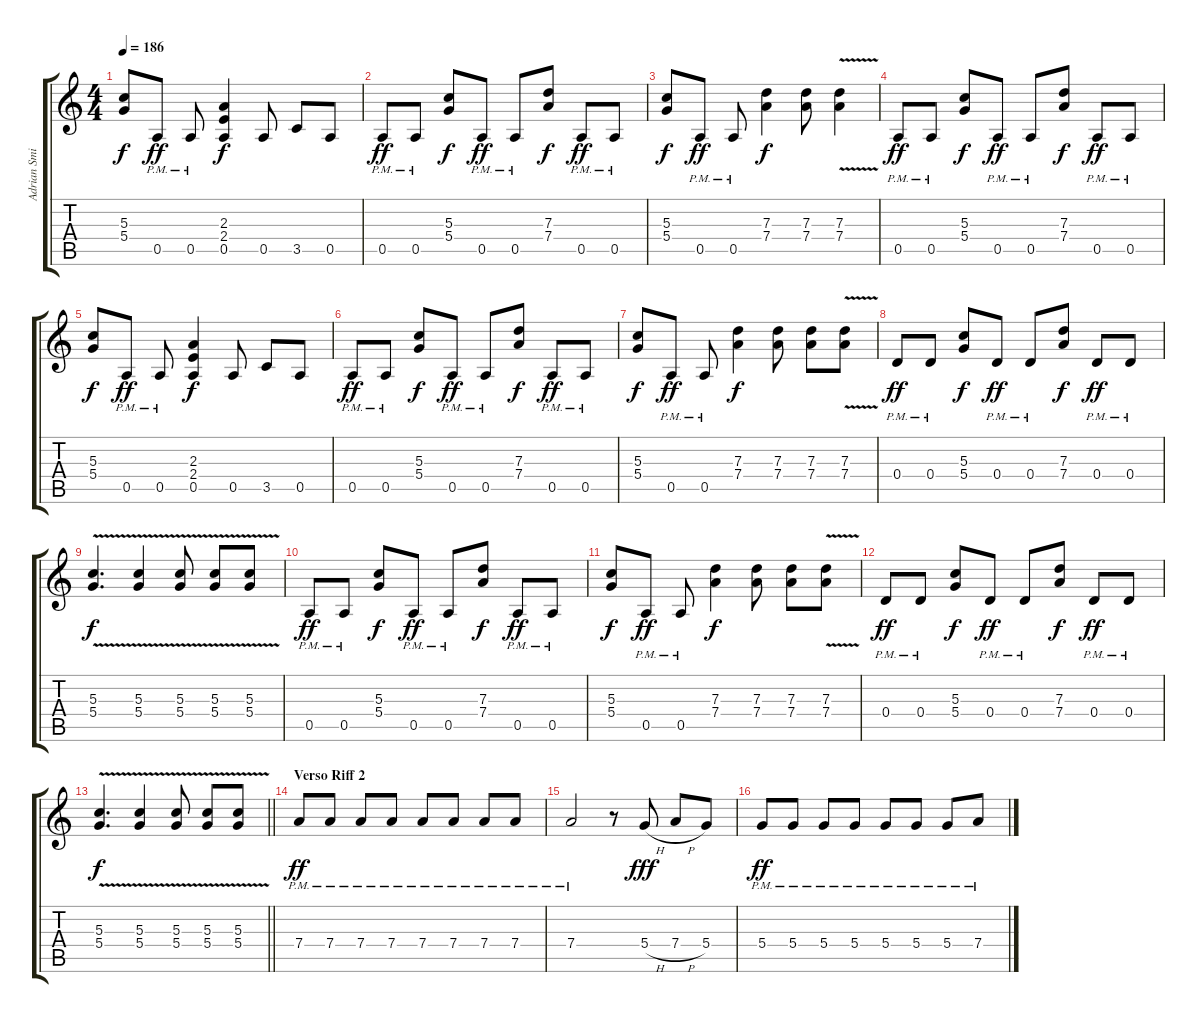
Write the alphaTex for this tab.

\track ("Adrian Smith" "Adrian Smi") {instrument distortionguitar}
\staff {score tabs}
\tuning (E4 B3 G3 D3 A2 E2) {hide}
\ts (4 4)
\tempo 186
\clef g2
\ks c
(5.3 5.4).8{dy f} 0.5{pm}.8{dy ff} 0.5{pm}.8 (2.3 2.4 0.5).4{dy f} 0.5.8 3.5.8 0.5.8 |
0.5{pm}.8{dy ff} 0.5{pm}.8 (5.3 5.4).8{dy f} 0.5{pm}.8{dy ff} 0.5{pm}.8 (7.3 7.4).8{dy f} 0.5{pm}.8{dy ff} 0.5{pm}.8 |
(5.3 5.4).8{dy f} 0.5{pm}.8{dy ff} 0.5{pm}.8 (7.3 7.4).4{dy f} (7.3 7.4).8 (7.3{v} 7.4{v}).4 |
0.5{pm}.8{dy ff} 0.5{pm}.8 (5.3 5.4).8{dy f} 0.5{pm}.8{dy ff} 0.5{pm}.8 (7.3 7.4).8{dy f} 0.5{pm}.8{dy ff} 0.5{pm}.8 |
(5.3 5.4).8{dy f} 0.5{pm}.8{dy ff} 0.5{pm}.8 (2.3 2.4 0.5).4{dy f} 0.5.8 3.5.8 0.5.8 |
0.5{pm}.8{dy ff} 0.5{pm}.8 (5.3 5.4).8{dy f} 0.5{pm}.8{dy ff} 0.5{pm}.8 (7.3 7.4).8{dy f} 0.5{pm}.8{dy ff} 0.5{pm}.8 |
(5.3 5.4).8{dy f} 0.5{pm}.8{dy ff} 0.5{pm}.8 (7.3 7.4).4{dy f} (7.3 7.4).8 (7.3 7.4).8 (7.3{v} 7.4{v}).8 |
0.4{pm}.8{dy ff} 0.4{pm}.8 (5.3 5.4).8{dy f} 0.4{pm}.8{dy ff} 0.4{pm}.8 (7.3 7.4).8{dy f} 0.4{pm}.8{dy ff} 0.4{pm}.8 |
(5.3{v} 5.4{v}).4{d dy f} (5.3{v} 5.4{v}).4 (5.3{v} 5.4{v}).8 (5.3{v} 5.4{v}).8 (5.3{v} 5.4{v}).8 |
0.5{pm}.8{dy ff} 0.5{pm}.8 (5.3 5.4).8{dy f} 0.5{pm}.8{dy ff} 0.5{pm}.8 (7.3 7.4).8{dy f} 0.5{pm}.8{dy ff} 0.5{pm}.8 |
(5.3 5.4).8{dy f} 0.5{pm}.8{dy ff} 0.5{pm}.8 (7.3 7.4).4{dy f} (7.3 7.4).8 (7.3 7.4).8 (7.3{v} 7.4{v}).8 |
0.4{pm}.8{dy ff} 0.4{pm}.8 (5.3 5.4).8{dy f} 0.4{pm}.8{dy ff} 0.4{pm}.8 (7.3 7.4).8{dy f} 0.4{pm}.8{dy ff} 0.4{pm}.8 |
\barLineRight lightlight
(5.3{v} 5.4{v}).4{d dy f} (5.3{v} 5.4{v}).4 (5.3{v} 5.4{v}).8 (5.3{v} 5.4{v}).8 (5.3{v} 5.4{v}).8 |
\section ("" "Verso Riff 2")
7.4{pm}.8{dy ff} 7.4{pm}.8 7.4{pm}.8 7.4{pm}.8 7.4{pm}.8 7.4{pm}.8 7.4{pm}.8 7.4{pm}.8 |
7.4{pm}.2 r.8 5.4{h}.8{dy fff} 7.4{h}.8 5.4.8 |
5.4{pm}.8{dy ff} 5.4{pm}.8 5.4{pm}.8 5.4{pm}.8 5.4{pm}.8 5.4{pm}.8 5.4{pm}.8 7.4{pm}.8
